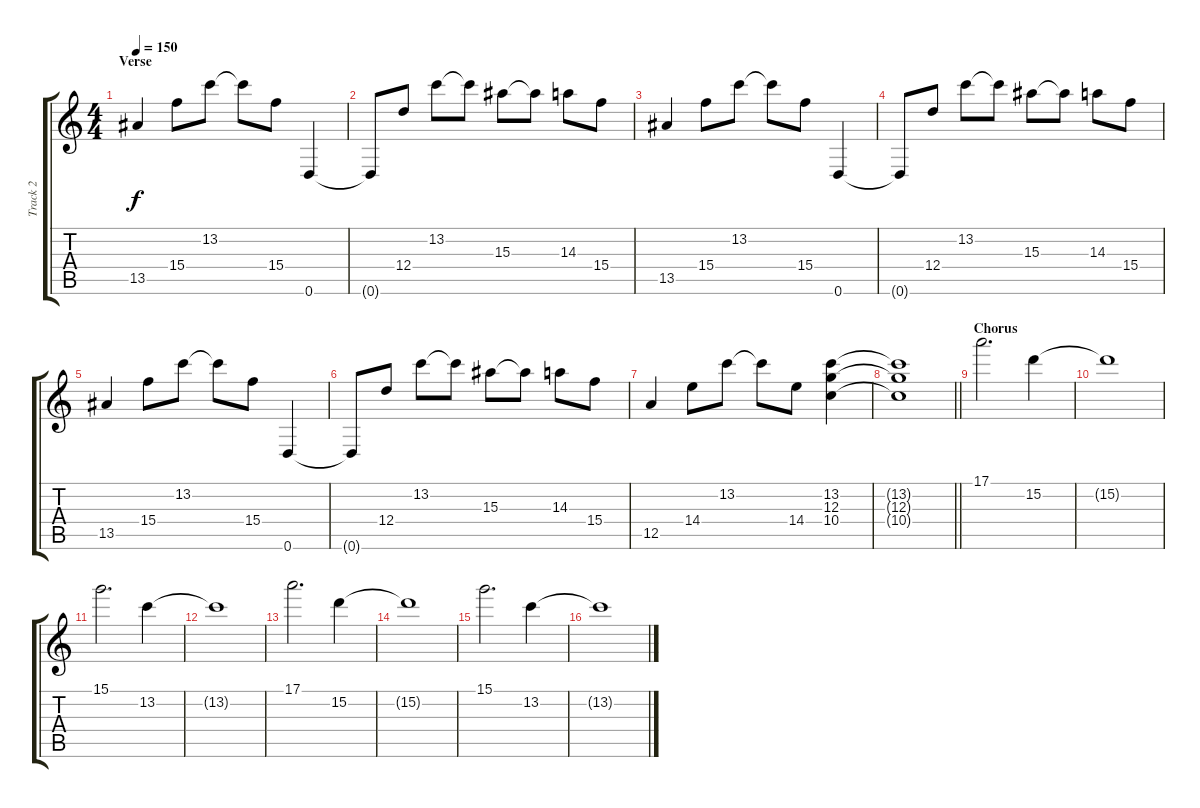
\track ("Track 2" "Track 2") {instrument acousticguitarnylon}
\staff {score tabs}
\tuning (E4 B3 G3 D3 A2 D2) {hide}
\ts (4 4)
\section ("" "Verse")
\tempo 150
\clef g2
\ks c
13.5.4{dy f} 15.4.8 13.2.8 13.2{t}.8 15.4.8 0.6.4 |
0.6{t}.8 12.4.8 13.2.8 13.2{t}.8 15.3.8 15.3{t}.8 14.3.8 15.4.8 |
13.5.4 15.4.8 13.2.8 13.2{t}.8 15.4.8 0.6.4 |
0.6{t}.8 12.4.8 13.2.8 13.2{t}.8 15.3.8 15.3{t}.8 14.3.8 15.4.8 |
13.5.4 15.4.8 13.2.8 13.2{t}.8 15.4.8 0.6.4 |
0.6{t}.8 12.4.8 13.2.8 13.2{t}.8 15.3.8 15.3{t}.8 14.3.8 15.4.8 |
12.5.4 14.4.8 13.2.8 13.2{t}.8 14.4.8 (13.2 12.3 10.4).4 |
\barLineRight lightlight
(13.2{t} 12.3{t} 10.4{t}).1 |
\section ("" "Chorus")
17.1.2{d volume 13 instrument overdrivenguitar} 15.2.4 |
15.2{t}.1 |
15.1.2{d} 13.2.4 |
13.2{t}.1 |
17.1.2{d} 15.2.4 |
15.2{t}.1 |
15.1.2{d} 13.2.4 |
13.2{t}.1
